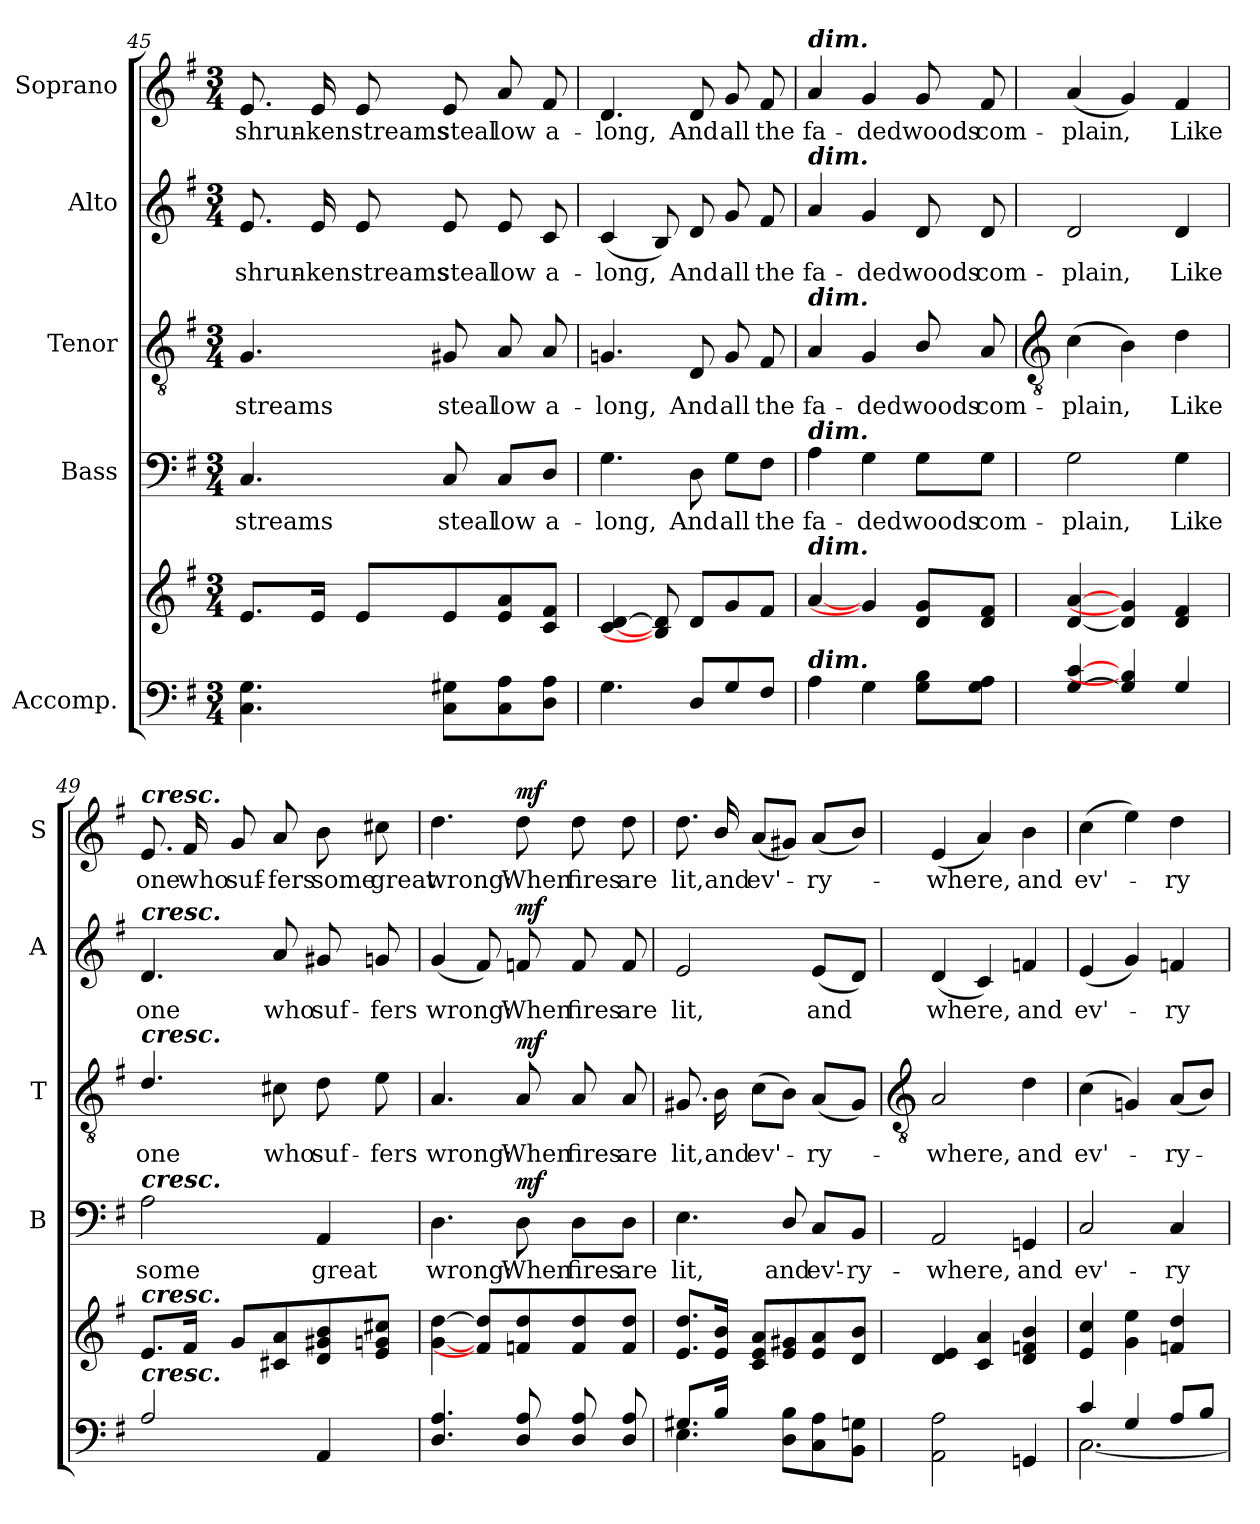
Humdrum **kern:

**kern	**kern	**dynam	**kern	**text	**dynam	**kern	**text	**dynam	**kern	**text	**dynam	**kern	**text	**dynam
*part5	*part5	*part5	*part4	*part4	*part4	*part3	*part3	*part3	*part2	*part2	*part2	*part1	*part1	*part1
*staff6	*staff5	*staff5/6	*staff4	*staff4	*staff4	*staff3	*staff3	*staff3	*staff2	*staff2	*staff2	*staff1	*staff1	*staff1
*I"Accomp.	*	*	*I"Bass	*	*	*I"Tenor	*	*	*I"Alto	*	*	*I"Soprano	*	*
*	*	*	*I'B	*	*	*I'T	*	*	*I'A	*	*	*I'S	*	*
*clefF4	*clefG2	*	*clefF4	*	*	*clefGv2	*	*	*clefG2	*	*	*clefG2	*	*
*k[f#]	*k[f#]	*	*k[f#]	*	*	*k[f#]	*	*	*k[f#]	*	*	*k[f#]	*	*
*G:	*G:	*	*G:	*	*	*G:	*	*	*G:	*	*	*G:	*	*
*M3/4	*M3/4	*	*M3/4	*	*	*M3/4	*	*	*M3/4	*	*	*M3/4	*	*
=45	=45	=45	=45	=45	=45	=45	=45	=45	=45	=45	=45	=45	=45	=45
!	!	!	!	!LO:LY:b	!	!	!LO:LY:b	!	!	!LO:LY:b	!	!	!LO:LY:b	!
4.C\ 4.G\	8.eL	.	4.C/	streams	.	4.G/	streams	.	8.e	shrun-	.	8.e	shrun-	.
!	!	!	!	!	!	!	!	!	!	!LO:LY:b	!	!	!LO:LY:b	!
.	16eJ	.	.	.	.	.	.	.	16e	-ken	.	16e	-ken	.
!	!	!	!	!	!	!	!	!	!	!LO:LY:b	!	!	!LO:LY:b	!
.	8eL	.	.	.	.	.	.	.	8e	streams	.	8e	streams	.
!	!	!	!	!LO:LY:b	!	!	!LO:LY:b	!	!	!LO:LY:b	!	!	!LO:LY:b	!
8C 8G#XL	8e	.	8C	steal	.	8G#X	steal	.	8e	steal	.	8e	steal	.
!	!	!	!	!LO:LY:b	!	!	!LO:LY:b	!	!	!LO:LY:b	!	!	!LO:LY:b	!
8C 8A	8e 8a	.	8C/L	low	.	8A	low	.	8e	low	.	8a	low	.
!	!	!	!	!LO:LY:b	!	!	!LO:LY:b	!	!	!LO:LY:b	!	!	!LO:LY:b	!
8D 8AJ	8c 8f#J	.	8D/J	a-	.	8A	a-	.	8c	a-	.	8f#	a-	.
=46	=46	=46	=46	=46	=46	=46	=46	=46	=46	=46	=46	=46	=46	=46
!	!	!	!	!LO:LY:b	!	!	!LO:LY:b	!	!	!LO:LY:b	!	!	!LO:LY:b	!
4.G	[4c [4d	.	4.G	-long,	.	4.Gn	-long,	.	(<4c	-long,	.	4.d	-long,	.
.	8B] 8d]	.	.	.	.	.	.	.	8B)	.	.	.	.	.
!	!	!	!	!LO:LY:b	!	!	!LO:LY:b	!	!	!LO:LY:b	!	!	!LO:LY:b	!
8D\L	8dL	.	8D	And	.	8D	And	.	8d	And	.	8d	And	.
!	!	!	!	!LO:LY:b	!	!	!LO:LY:b	!	!	!LO:LY:b	!	!	!LO:LY:b	!
8G/	8g	.	8G\L	all	.	8G	all	.	8g	all	.	8g	all	.
!	!	!	!	!LO:LY:b	!	!	!LO:LY:b	!	!	!LO:LY:b	!	!	!LO:LY:b	!
8F#/J	8f#J	.	8F#\J	the	.	8F#	the	.	8f#	the	.	8f#	the	.
=47	=47	=47	=47	=47	=47	=47	=47	=47	=47	=47	=47	=47	=47	=47
!	!	!	!	!	!	!	!	!	!	!	!	!LO:TX:a:Bi:t=dim.	!	!
!	!	!	!	!	!	!	!	!	!LO:TX:a:Bi:t=dim.	!	!	!	!	!
!	!	!	!	!	!	!LO:TX:a:Bi:t=dim.	!	!	!	!	!	!	!	!
!	!	!	!LO:TX:a:Bi:t=dim.	!	!	!	!	!	!	!	!	!	!	!
!	!LO:TX:a:Bi:t=dim.	!	!	!	!	!	!	!	!	!	!	!	!	!
!LO:TX:a:Bi:t=dim.	!	!	!	!	!	!	!	!	!	!	!	!	!	!
!	!	!	!	!LO:LY:b	!	!	!LO:LY:b	!	!	!LO:LY:b	!	!	!LO:LY:b	!
4A	[4a	.	4A	fa-	.	4A	fa-	.	4a	fa-	.	4a	fa-	.
!	!	!	!	!LO:LY:b	!	!	!LO:LY:b	!	!	!LO:LY:b	!	!	!LO:LY:b	!
4G	4g]	.	4G	-ded	.	4G	-ded	.	4g	-ded	.	4g	-ded	.
!	!	!	!	!LO:LY:b	!	!	!LO:LY:b	!	!	!LO:LY:b	!	!	!LO:LY:b	!
8G 8BL	8d 8gL	.	8G\L	woods	.	8B/	woods	.	8d	woods	.	8g/	woods	.
!	!	!	!	!LO:LY:b	!	!	!LO:LY:b	!	!	!LO:LY:b	!	!	!LO:LY:b	!
8G 8AJ	8d 8f#J	.	8G\J	com-	.	8A	com-	.	8d	com-	.	8f#	com-	.
!!LO:LB:g=z
=48	=48	=48	=48	=48	=48	=48	=48	=48	=48	=48	=48	=48	=48	=48
*	*	*	*	*	*	*clefGv2	*	*	*	*	*	*	*	*
*^	*	*	*	*	*	*	*	*	*	*	*	*	*	*
!	!LO:N:vis=1	!	!	!	!LO:LY:b	!	!	!LO:LY:b	!	!	!LO:LY:b	!	!	!LO:LY:b	!
[4G [4c	2.ryy	[4d [4a	.	2G	-plain,	.	(>4c	-plain,	.	2d	-plain,	.	(<4a	-plain,	.
4G] 4B]	.	4d] 4g]	.	.	.	.	4B)	.	.	.	.	.	4g/)	.	.
!	!	!	!	!	!LO:LY:b	!	!	!LO:LY:b	!	!	!LO:LY:b	!	!	!LO:LY:b	!
4G	.	4d 4f#	.	4G	Like	.	4d	Like	.	4d	Like	.	4f#	Like	.
=49	=49	=49	=49	=49	=49	=49	=49	=49	=49	=49	=49	=49	=49	=49	=49
!	!	!	!	!	!	!	!	!	!	!	!	!	!LO:TX:a:Bi:t=cresc.	!	!
!	!	!	!	!	!	!	!	!	!	!LO:TX:a:Bi:t=cresc.	!	!	!	!	!
!	!	!	!	!	!	!	!LO:TX:a:Bi:t=cresc.	!	!	!	!	!	!	!	!
!	!	!	!	!LO:TX:a:Bi:t=cresc.	!	!	!	!	!	!	!	!	!	!	!
!	!	!LO:TX:a:Bi:t=cresc.	!	!	!	!	!	!	!	!	!	!	!	!	!
!LO:TX:a:Bi:t=cresc.	!	!	!	!	!	!	!	!	!	!	!	!	!	!	!
!	!LO:N:vis=1	!	!	!	!LO:LY:b	!	!	!LO:LY:b	!	!	!LO:LY:b	!	!	!LO:LY:b	!
2A	2.ryy	8.eL	.	2A	some	.	4.d/	one	.	4.d	one	.	8.e	one	.
!	!	!	!	!	!	!	!	!	!	!	!	!	!	!LO:LY:b	!
.	.	16f#J	.	.	.	.	.	.	.	.	.	.	16f#	who	.
!	!	!	!	!	!	!	!	!	!	!	!	!	!	!LO:LY:b	!
.	.	8gL	.	.	.	.	.	.	.	.	.	.	8g	suf-	.
!	!	!	!	!	!	!	!	!LO:LY:b	!	!	!LO:LY:b	!	!	!LO:LY:b	!
.	.	8c#X 8a	.	.	.	.	8c#X	who	.	8a	who	.	8a	-fers	.
!	!	!	!	!	!LO:LY:b	!	!	!LO:LY:b	!	!	!LO:LY:b	!	!	!LO:LY:b	!
4AA	.	8d 8g#X 8b	.	4AA	great	.	8d	suf-	.	8g#X	suf-	.	8b	some	.
!	!	!	!	!	!	!	!	!LO:LY:b	!	!	!LO:LY:b	!	!	!LO:LY:b	!
.	.	8e 8gn 8cc#XJ	.	.	.	.	8e	-fers	.	8gn	-fers	.	8cc#X	great	.
=50	=50	=50	=50	=50	=50	=50	=50	=50	=50	=50	=50	=50	=50	=50	=50
!	!LO:N:vis=1	!	!	!	!LO:LY:b	!	!	!LO:LY:b	!	!	!LO:LY:b	!	!	!LO:LY:b	!
4.D 4.A	2.ryy	[4g [4dd	.	4.D	wrong:	.	4.A	wrong:	.	(<4g	wrong:	.	4.dd	wrong:	.
.	.	8f#] 8dd]L	.	.	.	.	.	.	.	8f#)	.	.	.	.	.
!	!	!	!LO:DY:b=2	!	!LO:LY:b	!	!	!LO:LY:b	!	!	!LO:LY:b	!	!	!LO:LY:b	!
!	!	!	!LO:DY:n=1:b	!	!	!LO:DY:b	!	!	!LO:DY:b	!	!	!LO:DY:b	!	!	!LO:DY:b
8D 8A	.	8fn 8dd	mf mf	8D	When	mf	8A	When	mf	8fn	When	mf	8dd	When	mf
!	!	!	!	!	!LO:LY:b	!	!	!LO:LY:b	!	!	!LO:LY:b	!	!	!LO:LY:b	!
8D 8A	.	8f 8dd	.	8D\L	fires	.	8A	fires	.	8f	fires	.	8dd	fires	.
!	!	!	!	!	!LO:LY:b	!	!	!LO:LY:b	!	!	!LO:LY:b	!	!	!LO:LY:b	!
8D 8A	.	8f 8ddJ	.	8D\J	are	.	8A	are	.	8f	are	.	8dd	are	.
=51	=51	=51	=51	=51	=51	=51	=51	=51	=51	=51	=51	=51	=51	=51	=51
!	!	!	!	!	!LO:LY:b	!	!	!LO:LY:b	!	!	!LO:LY:b	!	!	!LO:LY:b	!
8.G#X/L	4.E\	8.e/ 8.dd/L	.	4.E	lit,	.	8.G#X	lit,	.	2e	lit,	.	8.dd	lit,	.
!	!	!	!	!	!	!	!	!LO:LY:b	!	!	!	!	!	!LO:LY:b	!
16B/J	.	16e/ 16b/J	.	.	.	.	16B	and	.	.	.	.	16b/	and	.
!	!	!	!	!	!	!	!	!LO:LY:b	!	!	!	!	!	!LO:LY:b	!
2ryy	.	8c 8e 8aL	.	.	.	.	(>8cL	ev'-	.	.	.	.	(<8aL	ev'-	.
!	!	!	!	!	!LO:LY:b	!	!	!	!	!	!	!	!	!	!
.	8D/ 8B/L	8e 8g#X	.	8D/	and	.	8BJ)	.	.	.	.	.	8g#XJ)	.	.
!	!	!	!	!	!LO:LY:b	!	!	!LO:LY:b	!	!	!LO:LY:b	!	!	!LO:LY:b	!
.	8C\ 8A\	8e 8a	.	8C/L	ev'-	.	(<8AL	ry-	.	(<8eL	and	.	(<8aL	ry-	.
!	!	!	!	!	!LO:LY:b	!	!	!	!	!	!	!	!	!	!
.	8BB\ 8G\J	8d 8bJ	.	8BB/J	-ry-	.	8G#J)	.	.	8dJ)	.	.	8bJ)	.	.
!!LO:LB:g=z
=52	=52	=52	=52	=52	=52	=52	=52	=52	=52	=52	=52	=52	=52	=52	=52
*	*	*	*	*	*	*	*clefGv2	*	*	*	*	*	*	*	*
!LO:N:vis=1	!	!	!	!	!LO:LY:b	!	!	!LO:LY:b	!	!	!LO:LY:b	!	!	!LO:LY:b	!
2.ryy	2AA\ 2A\	4d 4e	.	2AA	-where,	.	2A	where,	.	(<4d	where,	.	(<4e	where,	.
.	.	4c 4a	.	.	.	.	.	.	.	4c)	.	.	4a)	.	.
!	!	!	!	!	!LO:LY:b	!	!	!LO:LY:b	!	!	!LO:LY:b	!	!	!LO:LY:b	!
.	4GGn/	4d 4fn 4b	.	4GGn	and	.	4d	and	.	4fn	and	.	4b	and	.
=53	=53	=53	=53	=53	=53	=53	=53	=53	=53	=53	=53	=53	=53	=53	=53
!	!	!	!	!	!LO:LY:b	!	!	!LO:LY:b	!	!	!LO:LY:b	!	!	!LO:LY:b	!
4c/	[2.C\	4e 4cc	.	2C	ev'-	.	(<4c	ev'-	.	(<4e	ev'-	.	(>4cc	ev'-	.
4G/	.	4g 4ee	.	.	.	.	4Gn)	.	.	4g)	.	.	4ee)	.	.
!	!	!	!	!	!LO:LY:b	!	!	!LO:LY:b	!	!	!LO:LY:b	!	!	!LO:LY:b	!
8A/L	.	4fn 4dd	.	4C	-ry-	.	(<8AL	ry-	.	4fn	ry-	.	4dd	ry-	.
8B/J	.	.	.	.	.	.	8BJ)	.	.	.	.	.	.	.	.
*v	*v	*	*	*	*	*	*	*	*	*	*	*	*	*	*
=	=	=	=	=	=	=	=	=	=	=	=	=	=	=
*-	*-	*-	*-	*-	*-	*-	*-	*-	*-	*-	*-	*-	*-	*-
